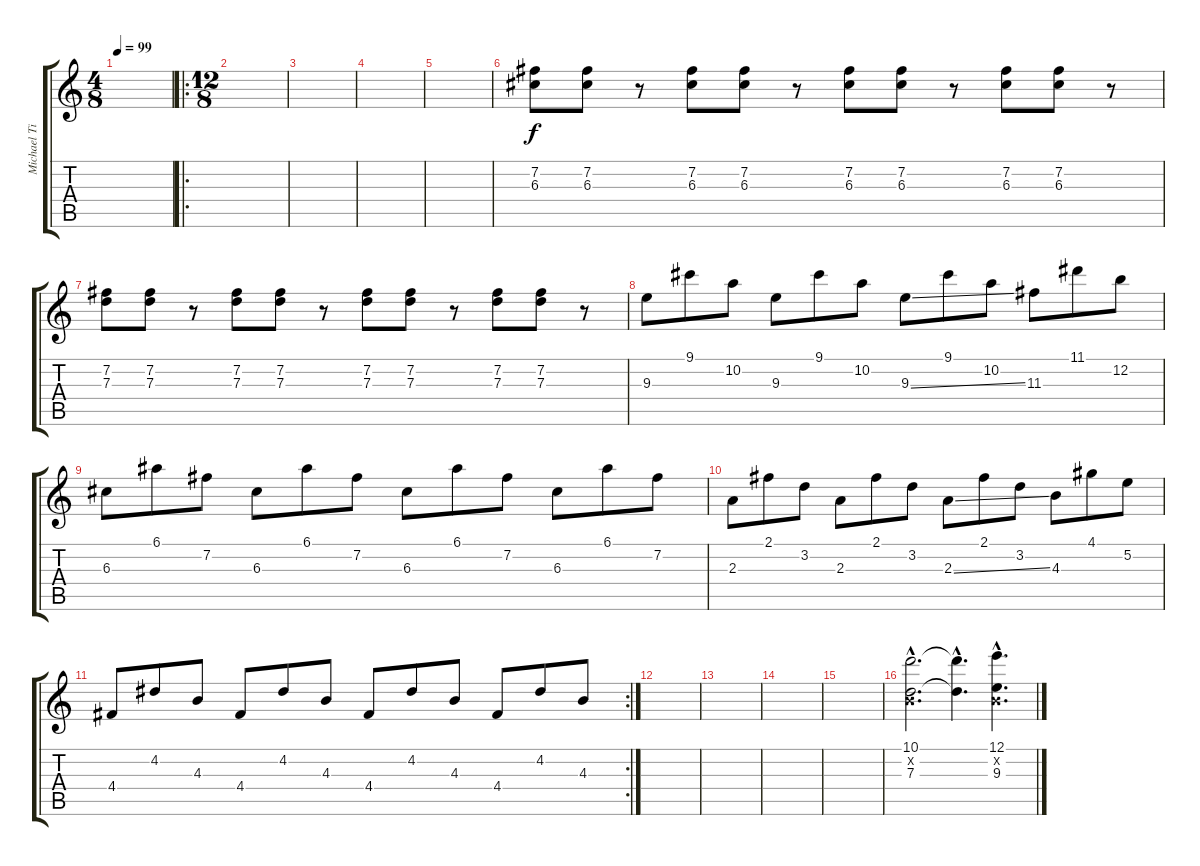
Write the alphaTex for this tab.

\track ("Michael Tighe" "Michael Ti") {instrument overdrivenguitar}
\staff {score tabs}
\tuning (E4 B3 G3 D3 A2 D2) {hide}
\ts (4 8)
\tempo 99
\clef g2
\ks c
|
\ro
\ts (12 8)
|
|
|
|
(7.2 6.3).8 (7.2 6.3).8 r.8 (7.2 6.3).8 (7.2 6.3).8 r.8 (7.2 6.3).8 (7.2 6.3).8 r.8 (7.2 6.3).8 (7.2 6.3).8 r.8 |
(7.2 7.3).8 (7.2 7.3).8 r.8 (7.2 7.3).8 (7.2 7.3).8 r.8 (7.2 7.3).8 (7.2 7.3).8 r.8 (7.2 7.3).8 (7.2 7.3).8 r.8 |
9.3.8 9.1.8 10.2.8 9.3.8 9.1.8 10.2.8 9.3{ss}.8 9.1.8 10.2.8 11.3.8 11.1.8 12.2.8 |
6.3.8 6.1.8 7.2.8 6.3.8 6.1.8 7.2.8 6.3.8 6.1.8 7.2.8 6.3.8 6.1.8 7.2.8 |
2.3.8 2.1.8 3.2.8 2.3.8 2.1.8 3.2.8 2.3{ss}.8 2.1.8 3.2.8 4.3.8 4.1.8 5.2.8 |
\rc 2
4.4.8 4.2.8 4.3.8 4.4.8 4.2.8 4.3.8 4.4.8 4.2.8 4.3.8 4.4.8 4.2.8 4.3.8 |
|
|
|
|
(10.1{hac} 0.2{hac x} 7.3{hac}).2{d} (10.1{hac t} 7.3{hac t}).4{d} (12.1{ss hac} 0.2{hac x} 9.3{ss hac}).4{d}
